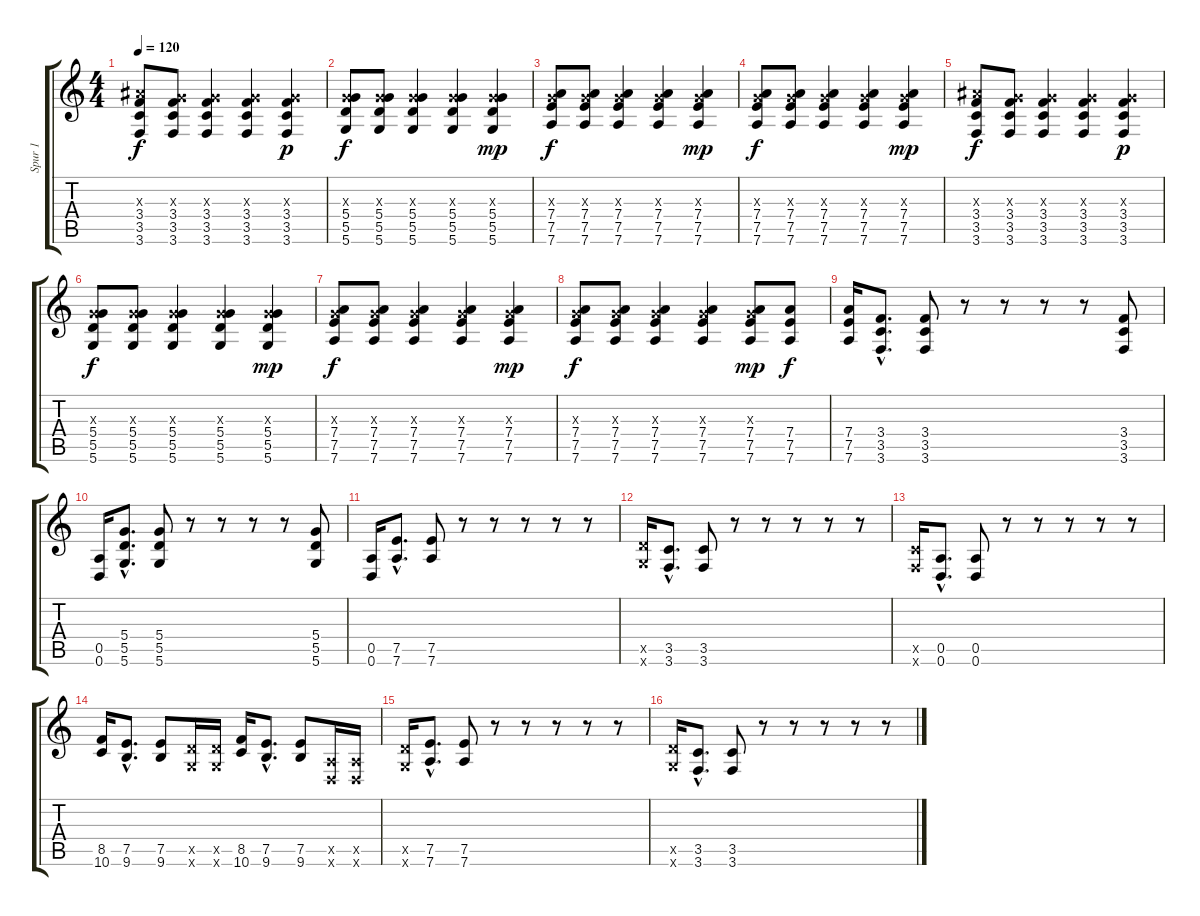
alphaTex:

\track ("Spur 1" "Spur 1") {instrument acousticguitarsteel}
\staff {score tabs}
\tuning (E4 B3 G3 D3 A2 D2) {hide}
\ts (4 4)
\tempo 120
\clef g2
\ks c
(3.3{x} 3.4 3.5 3.6).8{dy f} (0.3{x} 3.4 3.5 3.6).8 (0.3{x} 3.4 3.5 3.6).4 (0.3{x} 3.4 3.5 3.6).4 (0.3{x} 3.4 3.5 3.6).4{dy p} |
(0.3{x} 5.4 5.5 5.6).8{dy f} (0.3{x} 5.4 5.5 5.6).8 (0.3{x} 5.4 5.5 5.6).4 (0.3{x} 5.4 5.5 5.6).4 (0.3{x} 5.4 5.5 5.6).4{dy mp} |
(0.3{x} 7.4 7.5 7.6).8{dy f} (0.3{x} 7.4 7.5 7.6).8 (0.3{x} 7.4 7.5 7.6).4 (0.3{x} 7.4 7.5 7.6).4 (0.3{x} 7.4 7.5 7.6).4{dy mp} |
(0.3{x} 7.4 7.5 7.6).8{dy f} (0.3{x} 7.4 7.5 7.6).8 (0.3{x} 7.4 7.5 7.6).4 (0.3{x} 7.4 7.5 7.6).4 (0.3{x} 7.4 7.5 7.6).4{dy mp} |
(3.3{x} 3.4 3.5 3.6).8{dy f} (0.3{x} 3.4 3.5 3.6).8 (0.3{x} 3.4 3.5 3.6).4 (0.3{x} 3.4 3.5 3.6).4 (0.3{x} 3.4 3.5 3.6).4{dy p} |
(0.3{x} 5.4 5.5 5.6).8{dy f} (0.3{x} 5.4 5.5 5.6).8 (0.3{x} 5.4 5.5 5.6).4 (0.3{x} 5.4 5.5 5.6).4 (0.3{x} 5.4 5.5 5.6).4{dy mp} |
(0.3{x} 7.4 7.5 7.6).8{dy f} (0.3{x} 7.4 7.5 7.6).8 (0.3{x} 7.4 7.5 7.6).4 (0.3{x} 7.4 7.5 7.6).4 (0.3{x} 7.4 7.5 7.6).4{dy mp} |
(0.3{x} 7.4 7.5 7.6).8{dy f} (0.3{x} 7.4 7.5 7.6).8 (0.3{x} 7.4 7.5 7.6).4 (0.3{x} 7.4 7.5 7.6).4 (0.3{x} 7.4 7.5 7.6).8{dy mp} (7.4 7.5 7.6).8{dy f} |
(7.4 7.5 7.6).16 (3.4{hac} 3.5{hac} 3.6{hac}).8{d} (3.4 3.5 3.6).8 r.8 r.8 r.8 r.8 (3.4 3.5 3.6).8 |
(0.5 0.6).16 (5.4{hac} 5.5{hac} 5.6{hac}).8{d} (5.4 5.5 5.6).8 r.8 r.8 r.8 r.8 (5.4 5.5 5.6).8 |
(0.5 0.6).16 (7.5{hac} 7.6{hac}).8{d instrument distortionguitar} (7.5 7.6).8 r.8 r.8 r.8 r.8 r.8 |
(5.5{x} 5.6{x}).16{instrument electricguitarmuted} (3.5{hac} 3.6{hac}).8{d instrument distortionguitar} (3.5 3.6).8 r.8 r.8 r.8 r.8 r.8 |
(3.5{x} 3.6{x}).16{instrument electricguitarmuted} (0.5{hac} 0.6{hac}).8{d instrument distortionguitar} (0.5 0.6).8 r.8 r.8 r.8 r.8 r.8 |
(8.5 10.6).16{instrument distortionguitar} (7.5{hac} 9.6{hac}).8{d} (7.5 9.6).8 (5.5{x} 5.6{x}).16{instrument electricguitarmuted} (5.5{x} 5.6{x}).16 (8.5 10.6).16{instrument distortionguitar} (7.5{hac} 9.6{hac}).8{d} (7.5 9.6).8 (0.5{x} 0.6{x}).16{instrument electricguitarmuted} (0.5{x} 0.6{x}).16 |
(5.5{x} 5.6{x}).16{instrument electricguitarmuted} (7.5{hac} 7.6{hac}).8{d instrument distortionguitar} (7.5 7.6).8 r.8 r.8 r.8 r.8 r.8 |
(5.5{x} 5.6{x}).16{instrument electricguitarmuted} (3.5{hac} 3.6{hac}).8{d instrument distortionguitar} (3.5 3.6).8 r.8 r.8 r.8 r.8 r.8
